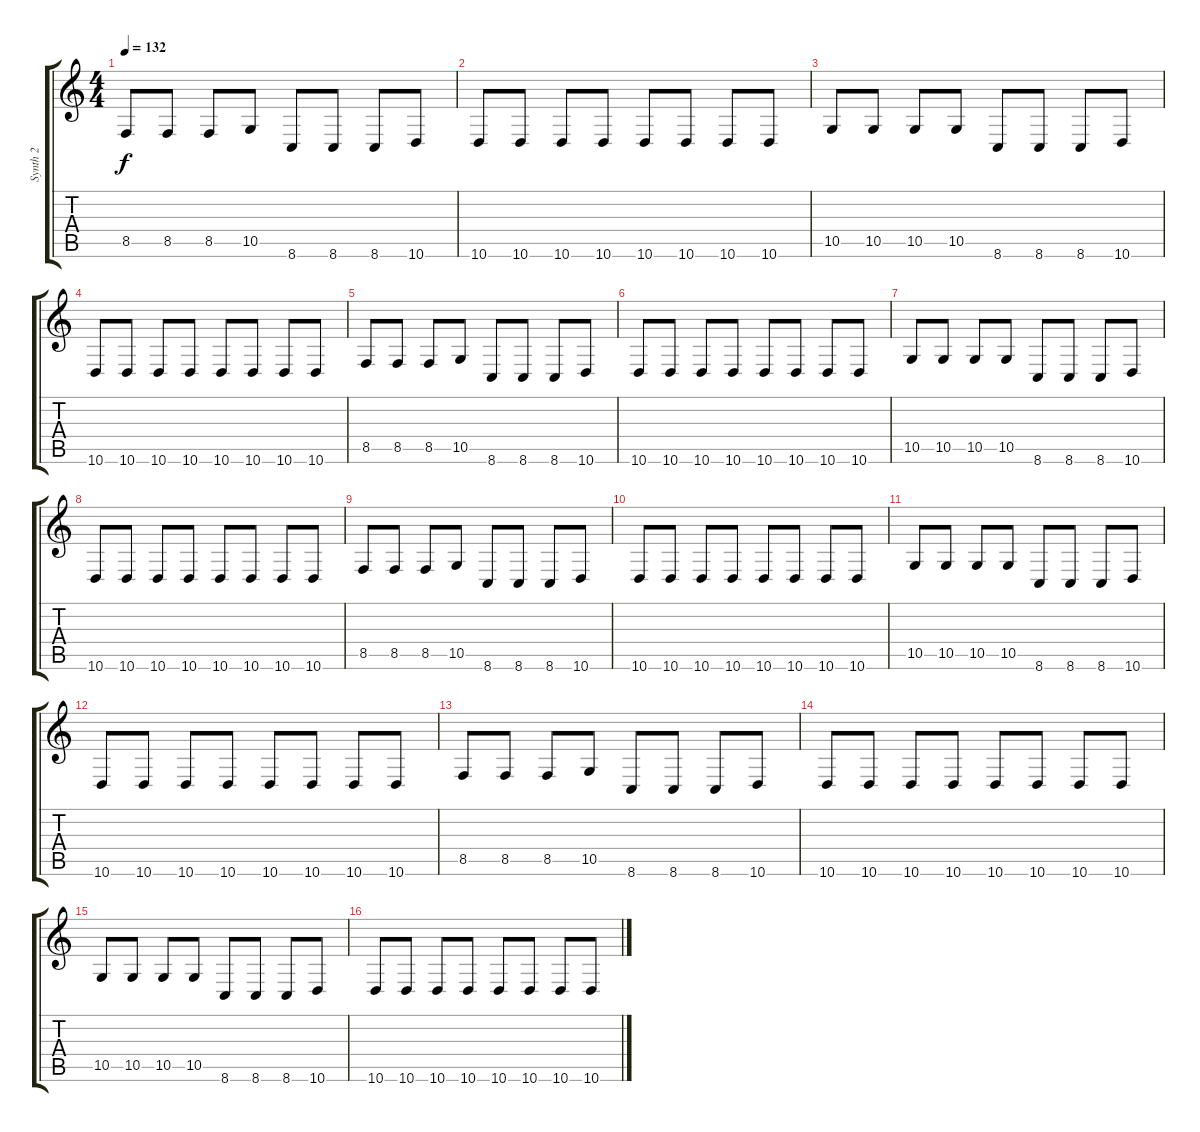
\track ("Synth 2" "Synth 2") {instrument lead4chiff}
\staff {score tabs}
\tuning (E4 B3 G3 D3 A2 E2) {hide}
\ts (4 4)
\tempo 132
\clef g2
\ks c
8.5.8{dy f} 8.5.8 8.5.8 10.5.8 8.6.8 8.6.8 8.6.8 10.6.8 |
10.6.8 10.6.8 10.6.8 10.6.8 10.6.8 10.6.8 10.6.8 10.6.8 |
10.5.8 10.5.8 10.5.8 10.5.8 8.6.8 8.6.8 8.6.8 10.6.8 |
10.6.8 10.6.8 10.6.8 10.6.8 10.6.8 10.6.8 10.6.8 10.6.8 |
8.5.8 8.5.8 8.5.8 10.5.8 8.6.8 8.6.8 8.6.8 10.6.8 |
10.6.8 10.6.8 10.6.8 10.6.8 10.6.8 10.6.8 10.6.8 10.6.8 |
10.5.8 10.5.8 10.5.8 10.5.8 8.6.8 8.6.8 8.6.8 10.6.8 |
10.6.8 10.6.8 10.6.8 10.6.8 10.6.8 10.6.8 10.6.8 10.6.8 |
8.5.8 8.5.8 8.5.8 10.5.8 8.6.8 8.6.8 8.6.8 10.6.8 |
10.6.8 10.6.8 10.6.8 10.6.8 10.6.8 10.6.8 10.6.8 10.6.8 |
10.5.8 10.5.8 10.5.8 10.5.8 8.6.8 8.6.8 8.6.8 10.6.8 |
10.6.8 10.6.8 10.6.8 10.6.8 10.6.8 10.6.8 10.6.8 10.6.8 |
8.5.8 8.5.8 8.5.8 10.5.8 8.6.8 8.6.8 8.6.8 10.6.8 |
10.6.8 10.6.8 10.6.8 10.6.8 10.6.8 10.6.8 10.6.8 10.6.8 |
10.5.8 10.5.8 10.5.8 10.5.8 8.6.8 8.6.8 8.6.8 10.6.8 |
10.6.8 10.6.8 10.6.8 10.6.8 10.6.8 10.6.8 10.6.8 10.6.8
